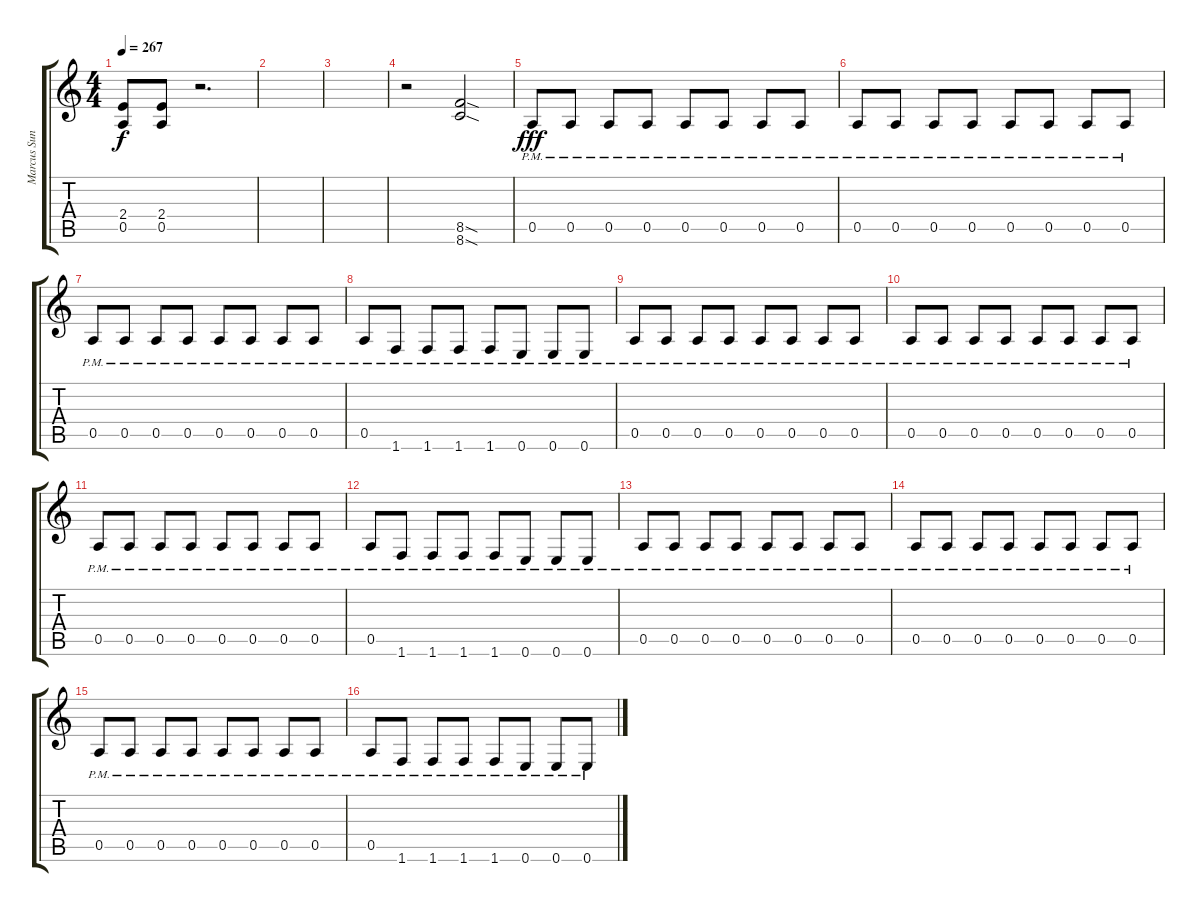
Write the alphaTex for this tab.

\track ("Marcus Sunesson" "Marcus Sun") {instrument distortionguitar}
\staff {score tabs}
\tuning (E4 B3 G3 D3 A2 E2) {hide}
\ts (4 4)
\tempo 267
\clef g2
\ks c
(2.4 0.5).8{dy f} (2.4 0.5).8 r.2{d} |
|
|
r.2 (8.5{sod} 8.6{sod}).2 |
0.5{pm}.8{dy fff} 0.5{pm}.8 0.5{pm}.8 0.5{pm}.8 0.5{pm}.8 0.5{pm}.8 0.5{pm}.8 0.5{pm}.8 |
0.5{pm}.8 0.5{pm}.8 0.5{pm}.8 0.5{pm}.8 0.5{pm}.8 0.5{pm}.8 0.5{pm}.8 0.5{pm}.8 |
0.5{pm}.8 0.5{pm}.8 0.5{pm}.8 0.5{pm}.8 0.5{pm}.8 0.5{pm}.8 0.5{pm}.8 0.5{pm}.8 |
0.5{pm}.8 1.6{pm}.8 1.6{pm}.8 1.6{pm}.8 1.6{pm}.8 0.6{pm}.8 0.6{pm}.8 0.6{pm}.8 |
0.5{pm}.8 0.5{pm}.8 0.5{pm}.8 0.5{pm}.8 0.5{pm}.8 0.5{pm}.8 0.5{pm}.8 0.5{pm}.8 |
0.5{pm}.8 0.5{pm}.8 0.5{pm}.8 0.5{pm}.8 0.5{pm}.8 0.5{pm}.8 0.5{pm}.8 0.5{pm}.8 |
0.5{pm}.8 0.5{pm}.8 0.5{pm}.8 0.5{pm}.8 0.5{pm}.8 0.5{pm}.8 0.5{pm}.8 0.5{pm}.8 |
0.5{pm}.8 1.6{pm}.8 1.6{pm}.8 1.6{pm}.8 1.6{pm}.8 0.6{pm}.8 0.6{pm}.8 0.6{pm}.8 |
0.5{pm}.8 0.5{pm}.8 0.5{pm}.8 0.5{pm}.8 0.5{pm}.8 0.5{pm}.8 0.5{pm}.8 0.5{pm}.8 |
0.5{pm}.8 0.5{pm}.8 0.5{pm}.8 0.5{pm}.8 0.5{pm}.8 0.5{pm}.8 0.5{pm}.8 0.5{pm}.8 |
0.5{pm}.8 0.5{pm}.8 0.5{pm}.8 0.5{pm}.8 0.5{pm}.8 0.5{pm}.8 0.5{pm}.8 0.5{pm}.8 |
0.5{pm}.8 1.6{pm}.8 1.6{pm}.8 1.6{pm}.8 1.6{pm}.8 0.6{pm}.8 0.6{pm}.8 0.6{pm}.8
